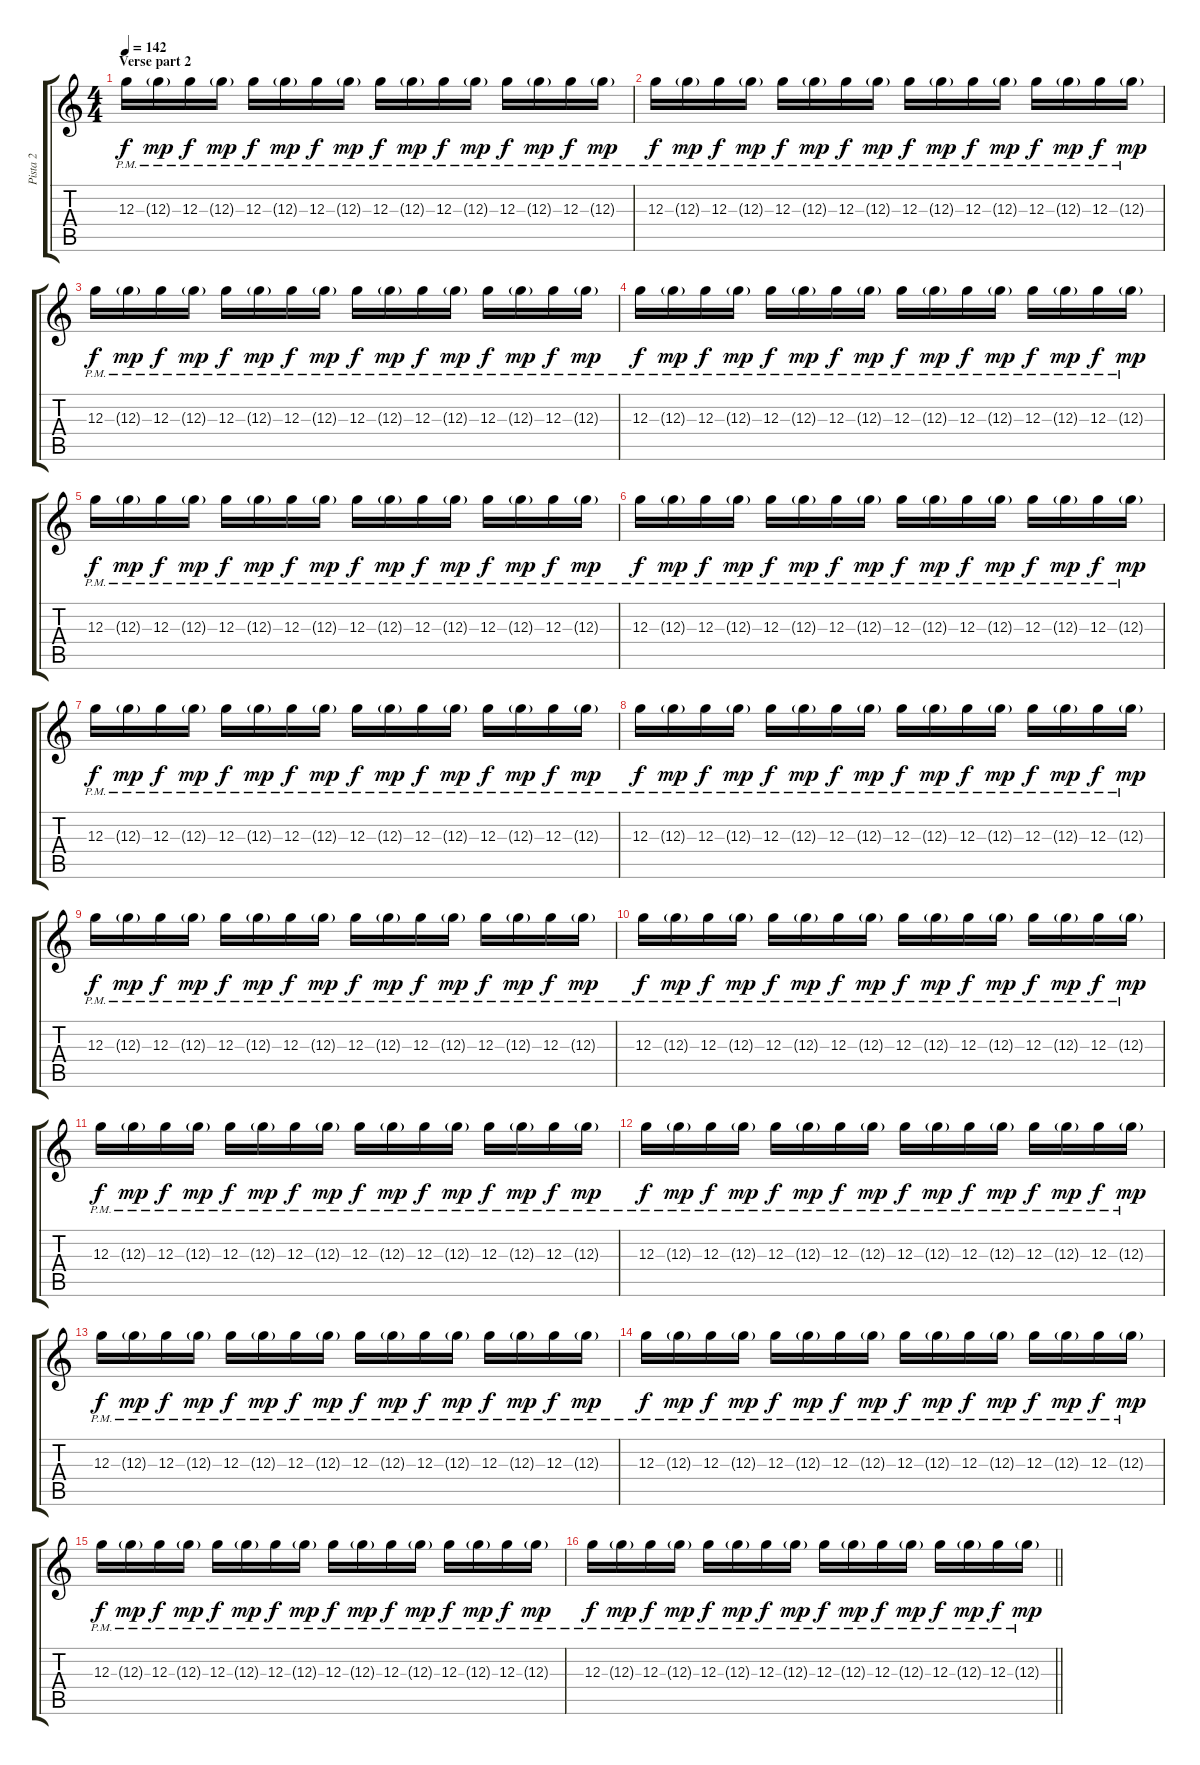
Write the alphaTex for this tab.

\track ("Pista 2" "Pista 2") {instrument distortionguitar}
\staff {score tabs}
\tuning (E4 B3 G3 D3 A2 D2) {hide}
\ts (4 4)
\section ("" "Verse part 2")
\tempo 142
\clef g2
\ks c
12.3{pm}.16{dy f} 12.3{g pm}.16{dy mp} 12.3{pm}.16{dy f} 12.3{g pm}.16{dy mp} 12.3{pm}.16{dy f} 12.3{g pm}.16{dy mp} 12.3{pm}.16{dy f} 12.3{g pm}.16{dy mp} 12.3{pm}.16{dy f} 12.3{g pm}.16{dy mp} 12.3{pm}.16{dy f} 12.3{g pm}.16{dy mp} 12.3{pm}.16{dy f} 12.3{g pm}.16{dy mp} 12.3{pm}.16{dy f} 12.3{g pm}.16{dy mp} |
12.3{pm}.16{dy f} 12.3{g pm}.16{dy mp} 12.3{pm}.16{dy f} 12.3{g pm}.16{dy mp} 12.3{pm}.16{dy f} 12.3{g pm}.16{dy mp} 12.3{pm}.16{dy f} 12.3{g pm}.16{dy mp} 12.3{pm}.16{dy f} 12.3{g pm}.16{dy mp} 12.3{pm}.16{dy f} 12.3{g pm}.16{dy mp} 12.3{pm}.16{dy f} 12.3{g pm}.16{dy mp} 12.3{pm}.16{dy f} 12.3{g pm}.16{dy mp} |
12.3{pm}.16{dy f} 12.3{g pm}.16{dy mp} 12.3{pm}.16{dy f} 12.3{g pm}.16{dy mp} 12.3{pm}.16{dy f} 12.3{g pm}.16{dy mp} 12.3{pm}.16{dy f} 12.3{g pm}.16{dy mp} 12.3{pm}.16{dy f} 12.3{g pm}.16{dy mp} 12.3{pm}.16{dy f} 12.3{g pm}.16{dy mp} 12.3{pm}.16{dy f} 12.3{g pm}.16{dy mp} 12.3{pm}.16{dy f} 12.3{g pm}.16{dy mp} |
12.3{pm}.16{dy f} 12.3{g pm}.16{dy mp} 12.3{pm}.16{dy f} 12.3{g pm}.16{dy mp} 12.3{pm}.16{dy f} 12.3{g pm}.16{dy mp} 12.3{pm}.16{dy f} 12.3{g pm}.16{dy mp} 12.3{pm}.16{dy f} 12.3{g pm}.16{dy mp} 12.3{pm}.16{dy f} 12.3{g pm}.16{dy mp} 12.3{pm}.16{dy f} 12.3{g pm}.16{dy mp} 12.3{pm}.16{dy f} 12.3{g pm}.16{dy mp} |
12.3{pm}.16{dy f} 12.3{g pm}.16{dy mp} 12.3{pm}.16{dy f} 12.3{g pm}.16{dy mp} 12.3{pm}.16{dy f} 12.3{g pm}.16{dy mp} 12.3{pm}.16{dy f} 12.3{g pm}.16{dy mp} 12.3{pm}.16{dy f} 12.3{g pm}.16{dy mp} 12.3{pm}.16{dy f} 12.3{g pm}.16{dy mp} 12.3{pm}.16{dy f} 12.3{g pm}.16{dy mp} 12.3{pm}.16{dy f} 12.3{g pm}.16{dy mp} |
12.3{pm}.16{dy f} 12.3{g pm}.16{dy mp} 12.3{pm}.16{dy f} 12.3{g pm}.16{dy mp} 12.3{pm}.16{dy f} 12.3{g pm}.16{dy mp} 12.3{pm}.16{dy f} 12.3{g pm}.16{dy mp} 12.3{pm}.16{dy f} 12.3{g pm}.16{dy mp} 12.3{pm}.16{dy f} 12.3{g pm}.16{dy mp} 12.3{pm}.16{dy f} 12.3{g pm}.16{dy mp} 12.3{pm}.16{dy f} 12.3{g pm}.16{dy mp} |
12.3{pm}.16{dy f} 12.3{g pm}.16{dy mp} 12.3{pm}.16{dy f} 12.3{g pm}.16{dy mp} 12.3{pm}.16{dy f} 12.3{g pm}.16{dy mp} 12.3{pm}.16{dy f} 12.3{g pm}.16{dy mp} 12.3{pm}.16{dy f} 12.3{g pm}.16{dy mp} 12.3{pm}.16{dy f} 12.3{g pm}.16{dy mp} 12.3{pm}.16{dy f} 12.3{g pm}.16{dy mp} 12.3{pm}.16{dy f} 12.3{g pm}.16{dy mp} |
12.3{pm}.16{dy f} 12.3{g pm}.16{dy mp} 12.3{pm}.16{dy f} 12.3{g pm}.16{dy mp} 12.3{pm}.16{dy f} 12.3{g pm}.16{dy mp} 12.3{pm}.16{dy f} 12.3{g pm}.16{dy mp} 12.3{pm}.16{dy f} 12.3{g pm}.16{dy mp} 12.3{pm}.16{dy f} 12.3{g pm}.16{dy mp} 12.3{pm}.16{dy f} 12.3{g pm}.16{dy mp} 12.3{pm}.16{dy f} 12.3{g pm}.16{dy mp} |
12.3{pm}.16{dy f} 12.3{g pm}.16{dy mp} 12.3{pm}.16{dy f} 12.3{g pm}.16{dy mp} 12.3{pm}.16{dy f} 12.3{g pm}.16{dy mp} 12.3{pm}.16{dy f} 12.3{g pm}.16{dy mp} 12.3{pm}.16{dy f} 12.3{g pm}.16{dy mp} 12.3{pm}.16{dy f} 12.3{g pm}.16{dy mp} 12.3{pm}.16{dy f} 12.3{g pm}.16{dy mp} 12.3{pm}.16{dy f} 12.3{g pm}.16{dy mp} |
12.3{pm}.16{dy f} 12.3{g pm}.16{dy mp} 12.3{pm}.16{dy f} 12.3{g pm}.16{dy mp} 12.3{pm}.16{dy f} 12.3{g pm}.16{dy mp} 12.3{pm}.16{dy f} 12.3{g pm}.16{dy mp} 12.3{pm}.16{dy f} 12.3{g pm}.16{dy mp} 12.3{pm}.16{dy f} 12.3{g pm}.16{dy mp} 12.3{pm}.16{dy f} 12.3{g pm}.16{dy mp} 12.3{pm}.16{dy f} 12.3{g pm}.16{dy mp} |
12.3{pm}.16{dy f} 12.3{g pm}.16{dy mp} 12.3{pm}.16{dy f} 12.3{g pm}.16{dy mp} 12.3{pm}.16{dy f} 12.3{g pm}.16{dy mp} 12.3{pm}.16{dy f} 12.3{g pm}.16{dy mp} 12.3{pm}.16{dy f} 12.3{g pm}.16{dy mp} 12.3{pm}.16{dy f} 12.3{g pm}.16{dy mp} 12.3{pm}.16{dy f} 12.3{g pm}.16{dy mp} 12.3{pm}.16{dy f} 12.3{g pm}.16{dy mp} |
12.3{pm}.16{dy f} 12.3{g pm}.16{dy mp} 12.3{pm}.16{dy f} 12.3{g pm}.16{dy mp} 12.3{pm}.16{dy f} 12.3{g pm}.16{dy mp} 12.3{pm}.16{dy f} 12.3{g pm}.16{dy mp} 12.3{pm}.16{dy f} 12.3{g pm}.16{dy mp} 12.3{pm}.16{dy f} 12.3{g pm}.16{dy mp} 12.3{pm}.16{dy f} 12.3{g pm}.16{dy mp} 12.3{pm}.16{dy f} 12.3{g pm}.16{dy mp} |
12.3{pm}.16{dy f} 12.3{g pm}.16{dy mp} 12.3{pm}.16{dy f} 12.3{g pm}.16{dy mp} 12.3{pm}.16{dy f} 12.3{g pm}.16{dy mp} 12.3{pm}.16{dy f} 12.3{g pm}.16{dy mp} 12.3{pm}.16{dy f} 12.3{g pm}.16{dy mp} 12.3{pm}.16{dy f} 12.3{g pm}.16{dy mp} 12.3{pm}.16{dy f} 12.3{g pm}.16{dy mp} 12.3{pm}.16{dy f} 12.3{g pm}.16{dy mp} |
12.3{pm}.16{dy f} 12.3{g pm}.16{dy mp} 12.3{pm}.16{dy f} 12.3{g pm}.16{dy mp} 12.3{pm}.16{dy f} 12.3{g pm}.16{dy mp} 12.3{pm}.16{dy f} 12.3{g pm}.16{dy mp} 12.3{pm}.16{dy f} 12.3{g pm}.16{dy mp} 12.3{pm}.16{dy f} 12.3{g pm}.16{dy mp} 12.3{pm}.16{dy f} 12.3{g pm}.16{dy mp} 12.3{pm}.16{dy f} 12.3{g pm}.16{dy mp} |
12.3{pm}.16{dy f} 12.3{g pm}.16{dy mp} 12.3{pm}.16{dy f} 12.3{g pm}.16{dy mp} 12.3{pm}.16{dy f} 12.3{g pm}.16{dy mp} 12.3{pm}.16{dy f} 12.3{g pm}.16{dy mp} 12.3{pm}.16{dy f} 12.3{g pm}.16{dy mp} 12.3{pm}.16{dy f} 12.3{g pm}.16{dy mp} 12.3{pm}.16{dy f} 12.3{g pm}.16{dy mp} 12.3{pm}.16{dy f} 12.3{g pm}.16{dy mp} |
\barLineRight lightlight
12.3{pm}.16{dy f} 12.3{g pm}.16{dy mp} 12.3{pm}.16{dy f} 12.3{g pm}.16{dy mp} 12.3{pm}.16{dy f} 12.3{g pm}.16{dy mp} 12.3{pm}.16{dy f} 12.3{g pm}.16{dy mp} 12.3{pm}.16{dy f} 12.3{g pm}.16{dy mp} 12.3{pm}.16{dy f} 12.3{g pm}.16{dy mp} 12.3{pm}.16{dy f} 12.3{g pm}.16{dy mp} 12.3{pm}.16{dy f} 12.3{g pm}.16{dy mp}
